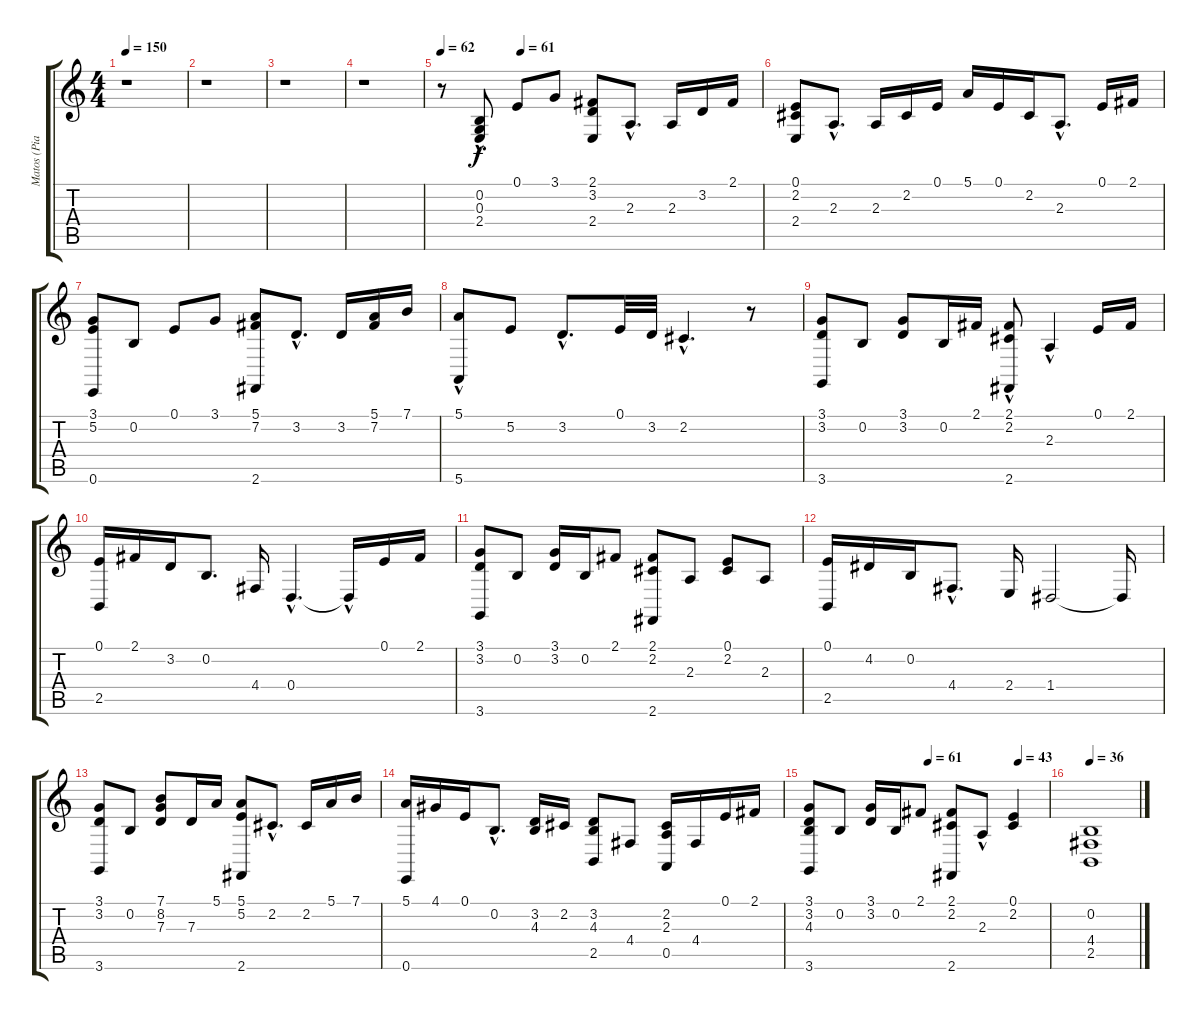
\track ("Matos (Piano)" "Matos (Pia") {instrument acousticgrandpiano}
\staff {score tabs}
\tuning (E4 B3 G3 D3 A2 E2) {hide}
\ts (4 4)
\tempo 150
\clef g2
\ks c
r.1{dy f} |
r.1 |
r.1 |
r.1 |
\tempo 62
\tempo (61 0.25)
r.8 (0.2 0.3 2.4{hac}).8 0.1.8 3.1.8 (2.1 3.2 2.4).8 2.3{hac}.8{d} 2.3.16 3.2.16 2.1.16 |
(0.1 2.2 2.4).8 2.3{hac}.8{d} 2.3.16 2.2.16 0.1.16 5.1.16 0.1.16 2.2.16 2.3{hac}.8{d} 0.1.16 2.1.16 |
(3.1 5.2 0.6).8 0.2.8 0.1.8 3.1.8 (5.1 7.2 2.6).8 3.2{hac}.8{d} 3.2.16 (5.1 7.2).16 7.1.16 |
(5.1{hac} 5.6{hac}).8 5.2.8 3.2{hac}.8{d} 0.1.32 3.2.32 2.2{hac}.4{d} r.8 |
(3.1 3.2 3.6).8 0.2.8 (3.1 3.2).8 0.2.16 2.1.16 (2.1{hac} 2.2{hac} 2.6).8 2.3{hac}.4 0.1.16 2.1.16 |
(0.1 2.5).16 2.1.16 3.2.16 0.2.8{d} 4.4.16 0.4{hac}.4{d} 0.4{hac t}.16 0.1.16 2.1.16 |
(3.1 3.2 3.6).8 0.2.8 (3.1 3.2).16 0.2.16 2.1.8 (2.1 2.2 2.6).8 2.3.8 (0.1 2.2).8 2.3.8 |
(0.1 2.5).16 4.2.16 0.2.16 4.4{hac}.8{d} 2.4.16 1.4.2 1.4{t}.16 |
(3.1 3.2 3.6).8 0.2.8 (7.1 8.2 7.3).8 7.3.16 5.1.16 (5.1 5.2 2.6).8 2.2{hac}.8{d} 2.2.16 5.1.16 7.1.16 |
(5.1 0.6).16 4.1.16 0.1.16 0.2{hac}.8{d} (3.2 4.3).16 2.2.16 (3.2 4.3 2.5).8 4.4.8 (2.2 2.3 0.5).16 4.4.16 0.1.16 2.1.16 |
\tempo (61 0.5)
\tempo (43 0.875)
(3.1 3.2 4.3 3.6).8 0.2.8 (3.1 3.2).16 0.2.16 2.1.8 (2.1 2.2 2.6).8 2.3{hac}.8 (0.1 2.2).4 |
\tempo 36
(0.2 4.4 2.5).1
